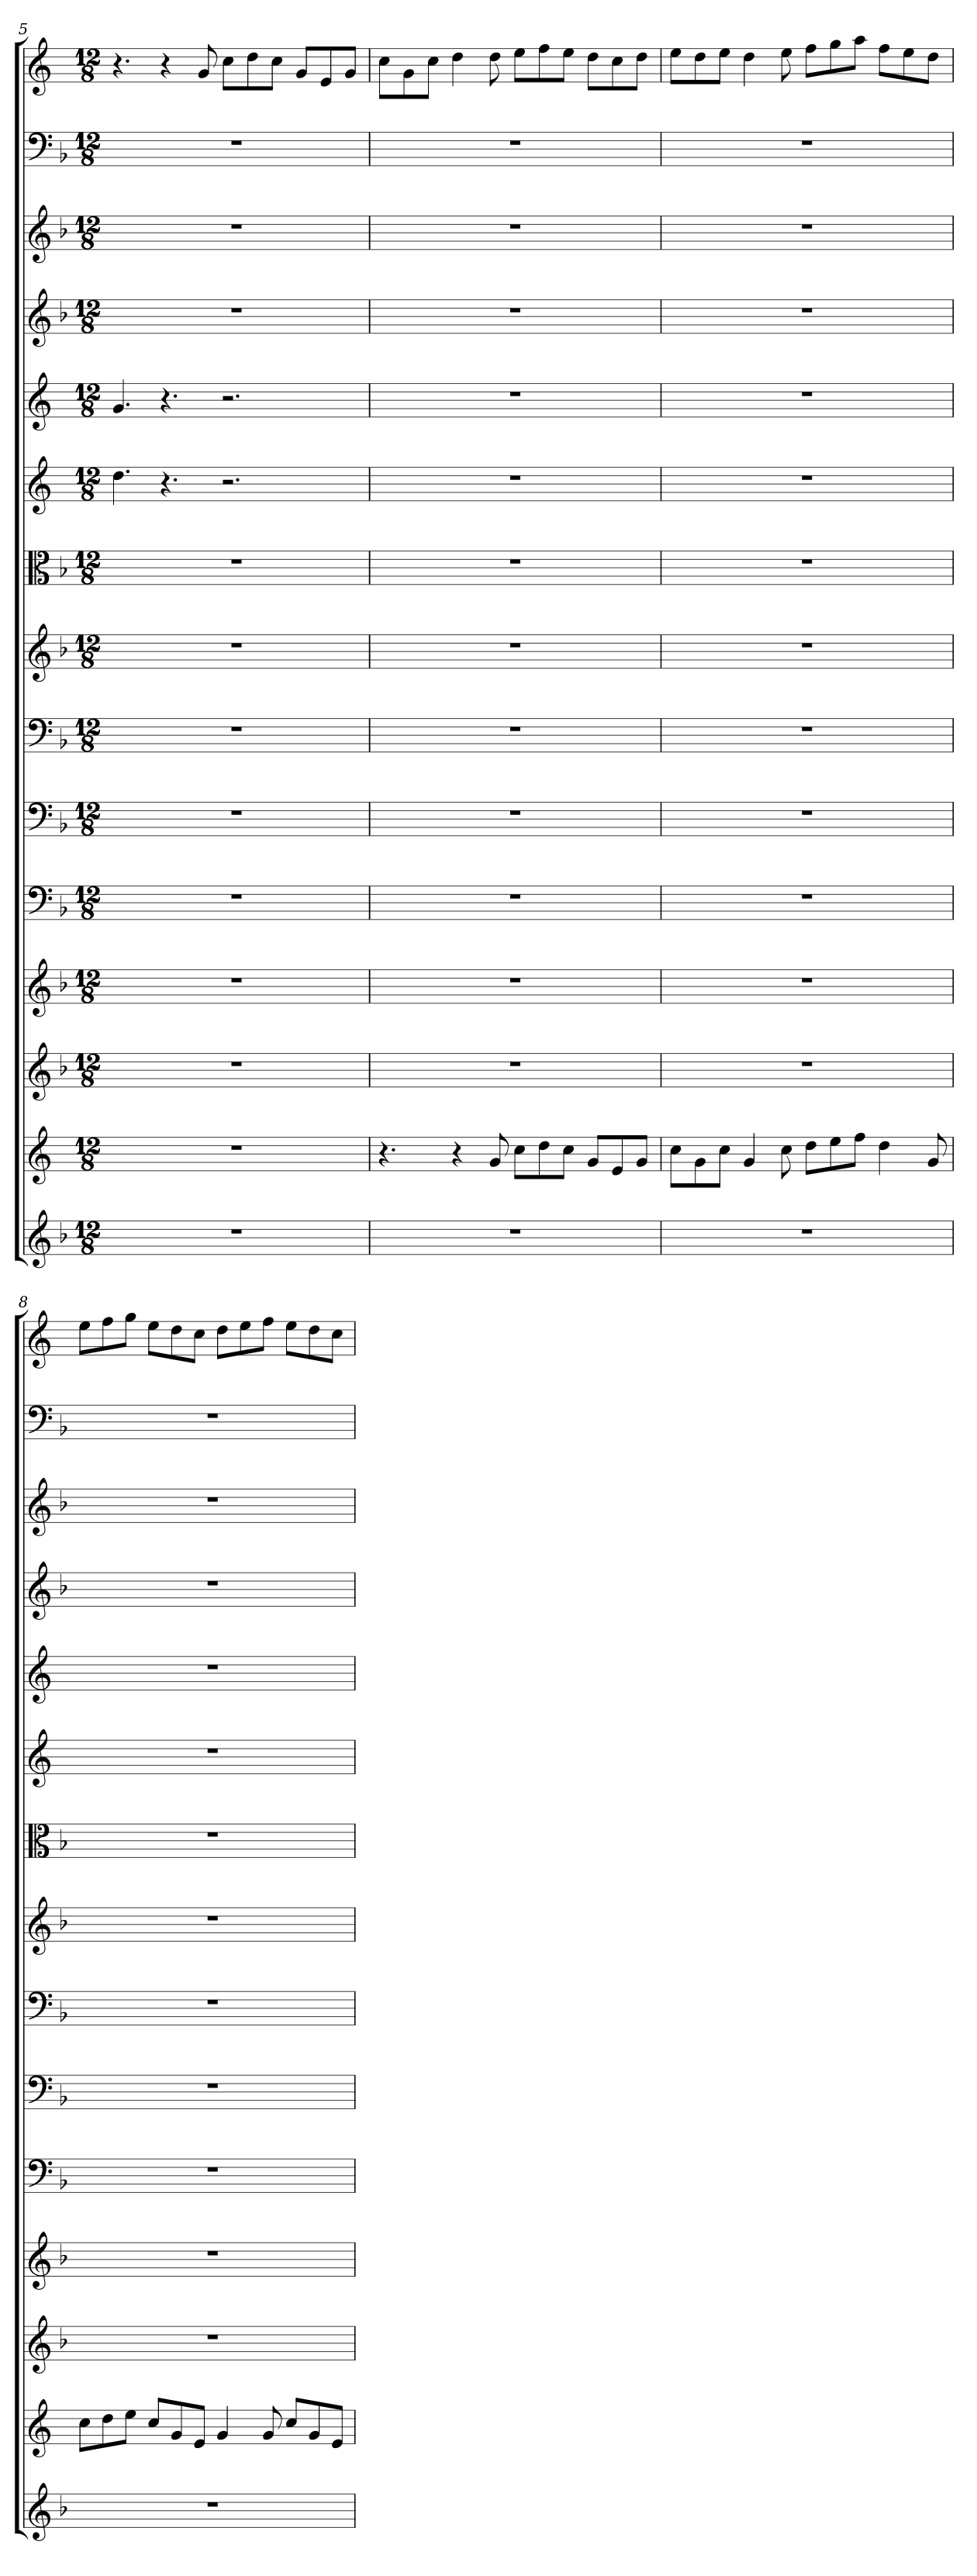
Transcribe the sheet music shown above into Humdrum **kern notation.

**kern	**kern	**kern	**kern	**kern	**kern	**kern	**kern	**kern	**kern	**kern	**kern	**kern	**kern	**kern
*part15	*part14	*part13	*part12	*part11	*part10	*part9	*part8	*part7	*part6	*part5	*part4	*part3	*part2	*part1
*staff15	*staff14	*staff13	*staff12	*staff11	*staff10	*staff9	*staff8	*staff7	*staff6	*staff5	*staff4	*staff3	*staff2	*staff1
*clefG2	*clefG2	*clefG2	*clefG2	*clefF4	*clefF4	*clefF4	*clefG2	*clefC3	*clefG2	*clefG2	*clefG2	*clefG2	*clefF4	*clefG2
*k[b-]	*k[]	*k[b-]	*k[b-]	*k[b-]	*k[b-]	*k[b-]	*k[b-]	*k[b-]	*k[]	*k[]	*k[b-]	*k[b-]	*k[b-]	*k[]
*M12/8	*M12/8	*M12/8	*M12/8	*M12/8	*M12/8	*M12/8	*M12/8	*M12/8	*M12/8	*M12/8	*M12/8	*M12/8	*M12/8	*M12/8
=5	=5	=5	=5	=5	=5	=5	=5	=5	=5	=5	=5	=5	=5	=5
1.r	1.r	1.r	1.r	1.r	1.r	1.r	1.r	1.r	4.dd\	4.g/	1.r	1.r	1.r	4.r
.	.	.	.	.	.	.	.	.	4.r	4.r	.	.	.	4r
.	.	.	.	.	.	.	.	.	.	.	.	.	.	8g/
.	.	.	.	.	.	.	.	.	2.r	2.r	.	.	.	8cc\L
.	.	.	.	.	.	.	.	.	.	.	.	.	.	8dd\
.	.	.	.	.	.	.	.	.	.	.	.	.	.	8cc\J
.	.	.	.	.	.	.	.	.	.	.	.	.	.	8g/L
.	.	.	.	.	.	.	.	.	.	.	.	.	.	8e/
.	.	.	.	.	.	.	.	.	.	.	.	.	.	8g/J
=6	=6	=6	=6	=6	=6	=6	=6	=6	=6	=6	=6	=6	=6	=6
1.r	4.r	1.r	1.r	1.r	1.r	1.r	1.r	1.r	1.r	1.r	1.r	1.r	1.r	8cc\L
.	.	.	.	.	.	.	.	.	.	.	.	.	.	8g\
.	.	.	.	.	.	.	.	.	.	.	.	.	.	8cc\J
.	4r	.	.	.	.	.	.	.	.	.	.	.	.	4dd\
.	8g/	.	.	.	.	.	.	.	.	.	.	.	.	8dd\
.	8cc\L	.	.	.	.	.	.	.	.	.	.	.	.	8ee\L
.	8dd\	.	.	.	.	.	.	.	.	.	.	.	.	8ff\
.	8cc\J	.	.	.	.	.	.	.	.	.	.	.	.	8ee\J
.	8g/L	.	.	.	.	.	.	.	.	.	.	.	.	8dd\L
.	8e/	.	.	.	.	.	.	.	.	.	.	.	.	8cc\
.	8g/J	.	.	.	.	.	.	.	.	.	.	.	.	8dd\J
=7	=7	=7	=7	=7	=7	=7	=7	=7	=7	=7	=7	=7	=7	=7
1.r	8cc\L	1.r	1.r	1.r	1.r	1.r	1.r	1.r	1.r	1.r	1.r	1.r	1.r	8ee\L
.	8g\	.	.	.	.	.	.	.	.	.	.	.	.	8dd\
.	8cc\J	.	.	.	.	.	.	.	.	.	.	.	.	8ee\J
.	4g/	.	.	.	.	.	.	.	.	.	.	.	.	4dd\
.	8cc\	.	.	.	.	.	.	.	.	.	.	.	.	8ee\
.	8dd\L	.	.	.	.	.	.	.	.	.	.	.	.	8ff\L
.	8ee\	.	.	.	.	.	.	.	.	.	.	.	.	8gg\
.	8ff\J	.	.	.	.	.	.	.	.	.	.	.	.	8aa\J
.	4dd\	.	.	.	.	.	.	.	.	.	.	.	.	8ff\L
.	.	.	.	.	.	.	.	.	.	.	.	.	.	8ee\
.	8g/	.	.	.	.	.	.	.	.	.	.	.	.	8dd\J
=8	=8	=8	=8	=8	=8	=8	=8	=8	=8	=8	=8	=8	=8	=8
1.r	8cc\L	1.r	1.r	1.r	1.r	1.r	1.r	1.r	1.r	1.r	1.r	1.r	1.r	8ee\L
.	8dd\	.	.	.	.	.	.	.	.	.	.	.	.	8ff\
.	8ee\J	.	.	.	.	.	.	.	.	.	.	.	.	8gg\J
.	8cc/L	.	.	.	.	.	.	.	.	.	.	.	.	8ee\L
.	8g/	.	.	.	.	.	.	.	.	.	.	.	.	8dd\
.	8e/J	.	.	.	.	.	.	.	.	.	.	.	.	8cc\J
.	4g/	.	.	.	.	.	.	.	.	.	.	.	.	8dd\L
.	.	.	.	.	.	.	.	.	.	.	.	.	.	8ee\
.	8g/	.	.	.	.	.	.	.	.	.	.	.	.	8ff\J
.	8cc/L	.	.	.	.	.	.	.	.	.	.	.	.	8ee\L
.	8g/	.	.	.	.	.	.	.	.	.	.	.	.	8dd\
.	8e/J	.	.	.	.	.	.	.	.	.	.	.	.	8cc\J
=	=	=	=	=	=	=	=	=	=	=	=	=	=	=
*-	*-	*-	*-	*-	*-	*-	*-	*-	*-	*-	*-	*-	*-	*-
